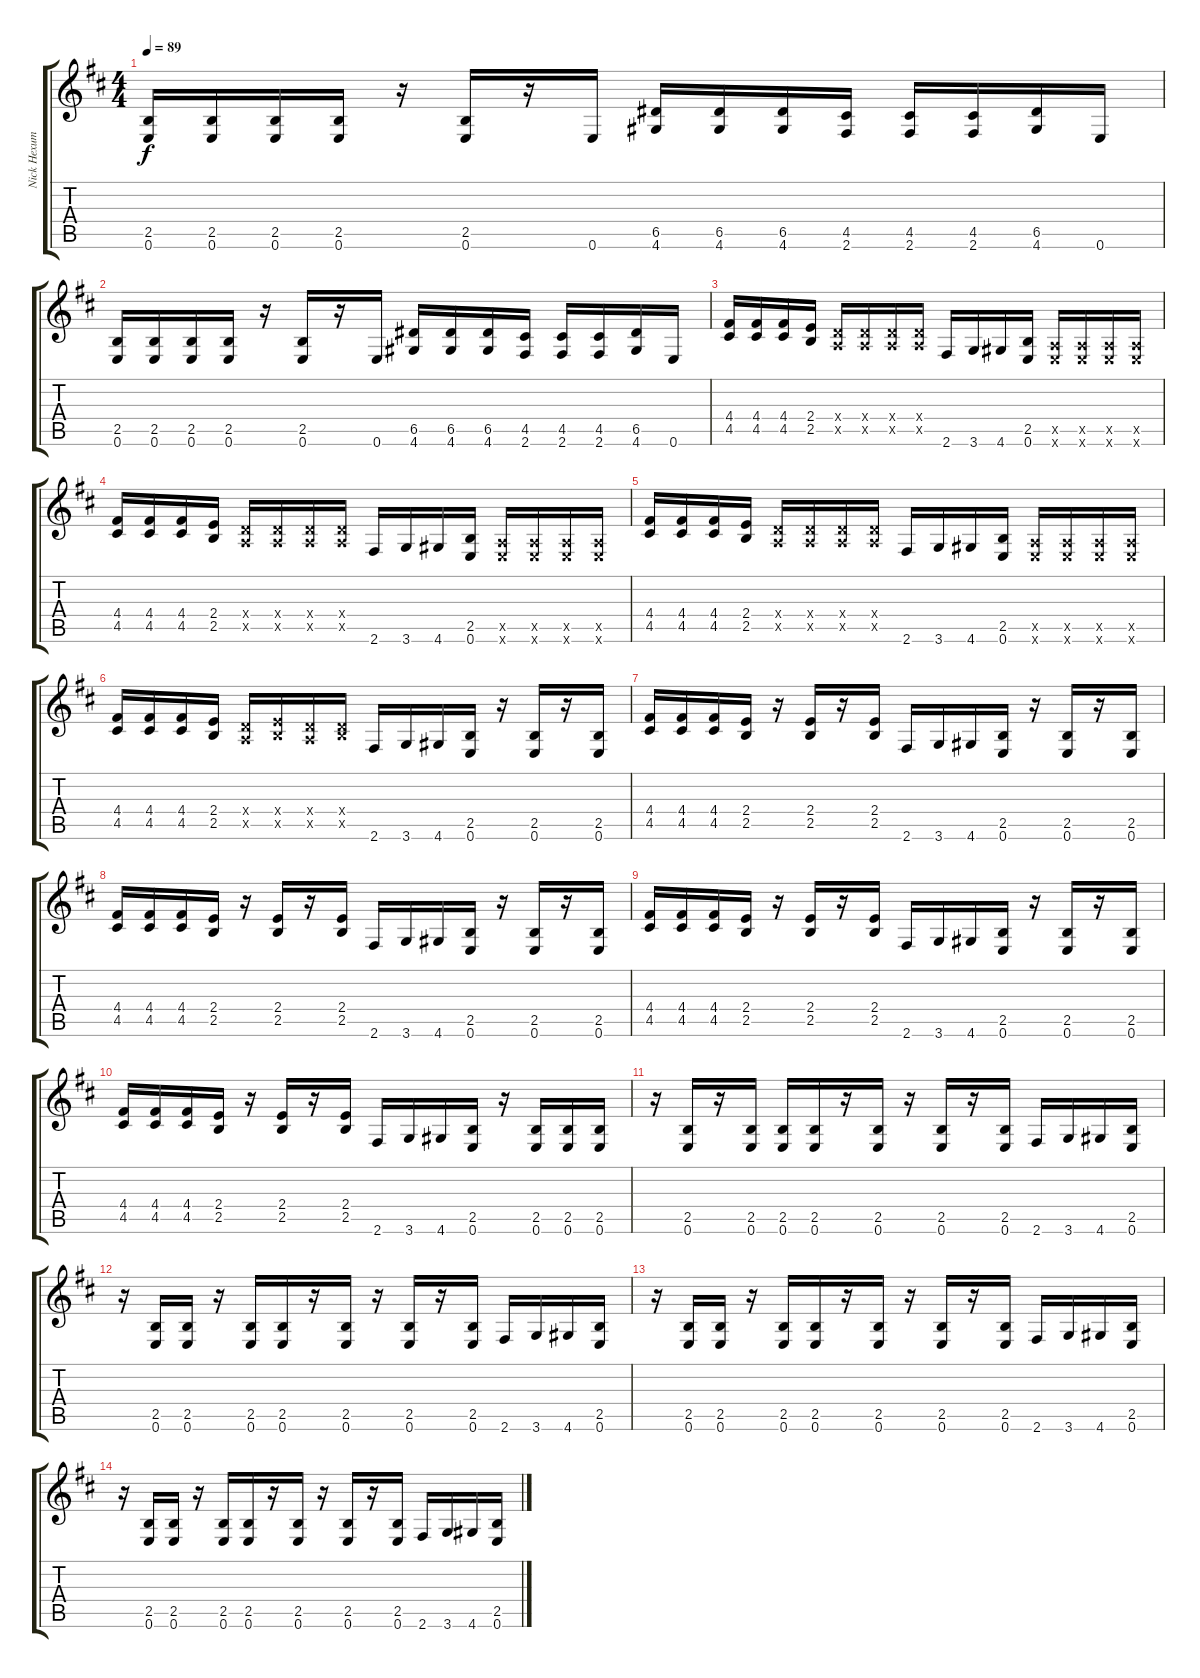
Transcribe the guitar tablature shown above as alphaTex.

\track ("Nick Hexum Guitar" "Nick Hexum") {instrument distortionguitar}
\staff {score tabs}
\tuning (E4 B3 G3 D3 A2 E2) {hide}
\ts (4 4)
\tempo 89
\clef g2
\ks d
(2.5 0.6).16{dy f} (2.5 0.6).16 (2.5 0.6).16 (2.5 0.6).16 r.16 (2.5 0.6).16 r.16 0.6.16 (6.5 4.6).16 (6.5 4.6).16 (6.5 4.6).16 (4.5 2.6).16 (4.5 2.6).16 (4.5 2.6).16 (6.5 4.6).16 0.6.16 |
(2.5 0.6).16 (2.5 0.6).16 (2.5 0.6).16 (2.5 0.6).16 r.16 (2.5 0.6).16 r.16 0.6.16 (6.5 4.6).16 (6.5 4.6).16 (6.5 4.6).16 (4.5 2.6).16 (4.5 2.6).16 (4.5 2.6).16 (6.5 4.6).16 0.6.16 |
(4.4 4.5).16 (4.4 4.5).16 (4.4 4.5).16 (2.4 2.5).16 (0.4{x} 0.5{x}).16 (0.4{x} 0.5{x}).16 (0.4{x} 0.5{x}).16 (0.4{x} 0.5{x}).16 2.6.16 3.6.16 4.6.16 (2.5 0.6).16 (0.5{x} 0.6{x}).16 (0.5{x} 0.6{x}).16 (0.5{x} 0.6{x}).16 (0.5{x} 0.6{x}).16 |
(4.4 4.5).16 (4.4 4.5).16 (4.4 4.5).16 (2.4 2.5).16 (0.4{x} 0.5{x}).16 (0.4{x} 0.5{x}).16 (0.4{x} 0.5{x}).16 (0.4{x} 0.5{x}).16 2.6.16 3.6.16 4.6.16 (2.5 0.6).16 (0.5{x} 0.6{x}).16 (0.5{x} 0.6{x}).16 (0.5{x} 0.6{x}).16 (0.5{x} 0.6{x}).16 |
(4.4 4.5).16 (4.4 4.5).16 (4.4 4.5).16 (2.4 2.5).16 (0.4{x} 0.5{x}).16 (0.4{x} 0.5{x}).16 (0.4{x} 0.5{x}).16 (0.4{x} 0.5{x}).16 2.6.16 3.6.16 4.6.16 (2.5 0.6).16 (0.5{x} 0.6{x}).16 (0.5{x} 0.6{x}).16 (0.5{x} 0.6{x}).16 (0.5{x} 0.6{x}).16 |
(4.4 4.5).16 (4.4 4.5).16 (4.4 4.5).16 (2.4 2.5).16 (0.4{x} 0.5{x}).16 (2.4{x} 2.5{x}).16 (0.4{x} 0.5{x}).16 (0.4{x} 2.5{x}).16 2.6.16 3.6.16 4.6.16 (2.5 0.6).16 r.16 (2.5 0.6).16 r.16 (2.5 0.6).16 |
(4.4 4.5).16 (4.4 4.5).16 (4.4 4.5).16 (2.4 2.5).16 r.16 (2.4 2.5).16 r.16 (2.4 2.5).16 2.6.16 3.6.16 4.6.16 (2.5 0.6).16 r.16 (2.5 0.6).16 r.16 (2.5 0.6).16 |
(4.4 4.5).16 (4.4 4.5).16 (4.4 4.5).16 (2.4 2.5).16 r.16 (2.4 2.5).16 r.16 (2.4 2.5).16 2.6.16 3.6.16 4.6.16 (2.5 0.6).16 r.16 (2.5 0.6).16 r.16 (2.5 0.6).16 |
(4.4 4.5).16 (4.4 4.5).16 (4.4 4.5).16 (2.4 2.5).16 r.16 (2.4 2.5).16 r.16 (2.4 2.5).16 2.6.16 3.6.16 4.6.16 (2.5 0.6).16 r.16 (2.5 0.6).16 r.16 (2.5 0.6).16 |
(4.4 4.5).16 (4.4 4.5).16 (4.4 4.5).16 (2.4 2.5).16 r.16 (2.4 2.5).16 r.16 (2.4 2.5).16 2.6.16 3.6.16 4.6.16 (2.5 0.6).16 r.16 (2.5 0.6).16 (2.5 0.6).16 (2.5 0.6).16 |
r.16 (2.5 0.6).16 r.16 (2.5 0.6).16 (2.5 0.6).16 (2.5 0.6).16 r.16 (2.5 0.6).16 r.16 (2.5 0.6).16 r.16 (2.5 0.6).16 2.6.16 3.6.16 4.6.16 (2.5 0.6).16 |
r.16 (2.5 0.6).16 (2.5 0.6).16 r.16 (2.5 0.6).16 (2.5 0.6).16 r.16 (2.5 0.6).16 r.16 (2.5 0.6).16 r.16 (2.5 0.6).16 2.6.16 3.6.16 4.6.16 (2.5 0.6).16 |
r.16 (2.5 0.6).16 (2.5 0.6).16 r.16 (2.5 0.6).16 (2.5 0.6).16 r.16 (2.5 0.6).16 r.16 (2.5 0.6).16 r.16 (2.5 0.6).16 2.6.16 3.6.16 4.6.16 (2.5 0.6).16 |
r.16 (2.5 0.6).16 (2.5 0.6).16 r.16 (2.5 0.6).16 (2.5 0.6).16 r.16 (2.5 0.6).16 r.16 (2.5 0.6).16 r.16 (2.5 0.6).16 2.6.16 3.6.16 4.6.16 (2.5 0.6).16
